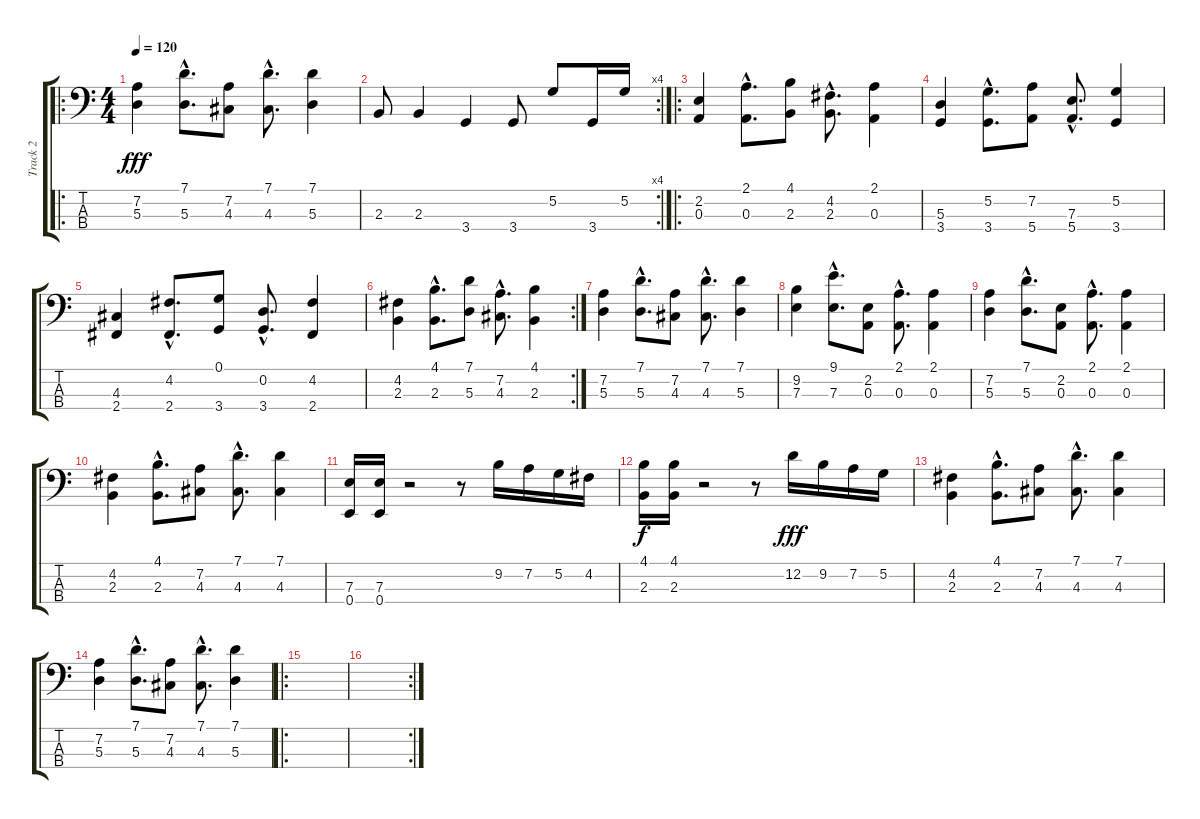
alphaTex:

\track ("Track 2" "Track 2") {instrument acousticbass}
\staff {score tabs}
\tuning (G2 D2 A1 E1) {hide}
\ro
\ts (4 4)
\tempo 120
\clef f4
\ks c
(7.2 5.3).4{dy fff} (7.1{hac} 5.3{hac}).8{d} (7.2 4.3).8 (7.1{hac} 4.3{hac}).8{d} (7.1 5.3).4 |
\rc 4
2.3.8 2.3.4 3.4.4 3.4.8 5.2.8 3.4.16 5.2.16 |
\ro
(2.2 0.3).4 (2.1{hac} 0.3{hac}).8{d} (4.1 2.3).8 (4.2{hac} 2.3{hac}).8{d} (2.1 0.3).4 |
(5.3 3.4).4 (5.2{hac} 3.4{hac}).8{d} (7.2 5.4).8 (7.3{hac} 5.4{hac}).8{d} (5.2 3.4).4 |
(4.3 2.4).4 (4.2{hac} 2.4{hac}).8{d} (0.1 3.4).8 (0.2{hac} 3.4{hac}).8{d} (4.2 2.4).4 |
\rc 2
(4.2 2.3).4 (4.1{hac} 2.3{hac}).8{d} (7.1 5.3).8 (7.2{hac} 4.3{hac}).8{d} (4.1 2.3).4 |
(7.2 5.3).4 (7.1{hac} 5.3{hac}).8{d} (7.2 4.3).8 (7.1{hac} 4.3{hac}).8{d} (7.1 5.3).4 |
(9.2 7.3).4 (9.1{hac} 7.3{hac}).8{d} (2.2 0.3).8 (2.1{hac} 0.3{hac}).8{d} (2.1 0.3).4 |
(7.2 5.3).4 (7.1{hac} 5.3{hac}).8{d} (2.2 0.3).8 (2.1{hac} 0.3{hac}).8{d} (2.1 0.3).4 |
(4.2 2.3).4 (4.1{hac} 2.3{hac}).8{d} (7.2 4.3).8 (7.1{hac} 4.3{hac}).8{d} (7.1 4.3).4 |
(7.3 0.4).16 (7.3 0.4).16 r.2 r.8 9.2.16 7.2.16 5.2.16 4.2.16 |
(4.1 2.3).16{dy f} (4.1 2.3).16 r.2 r.8 12.2.16{dy fff} 9.2.16 7.2.16 5.2.16 |
(4.2 2.3).4 (4.1{hac} 2.3{hac}).8{d} (7.2 4.3).8 (7.1{hac} 4.3{hac}).8{d} (7.1 4.3).4 |
(7.2 5.3).4 (7.1{hac} 5.3{hac}).8{d} (7.2 4.3).8 (7.1{hac} 4.3{hac}).8{d} (7.1 5.3).4 |
\ro
|
\rc 2
